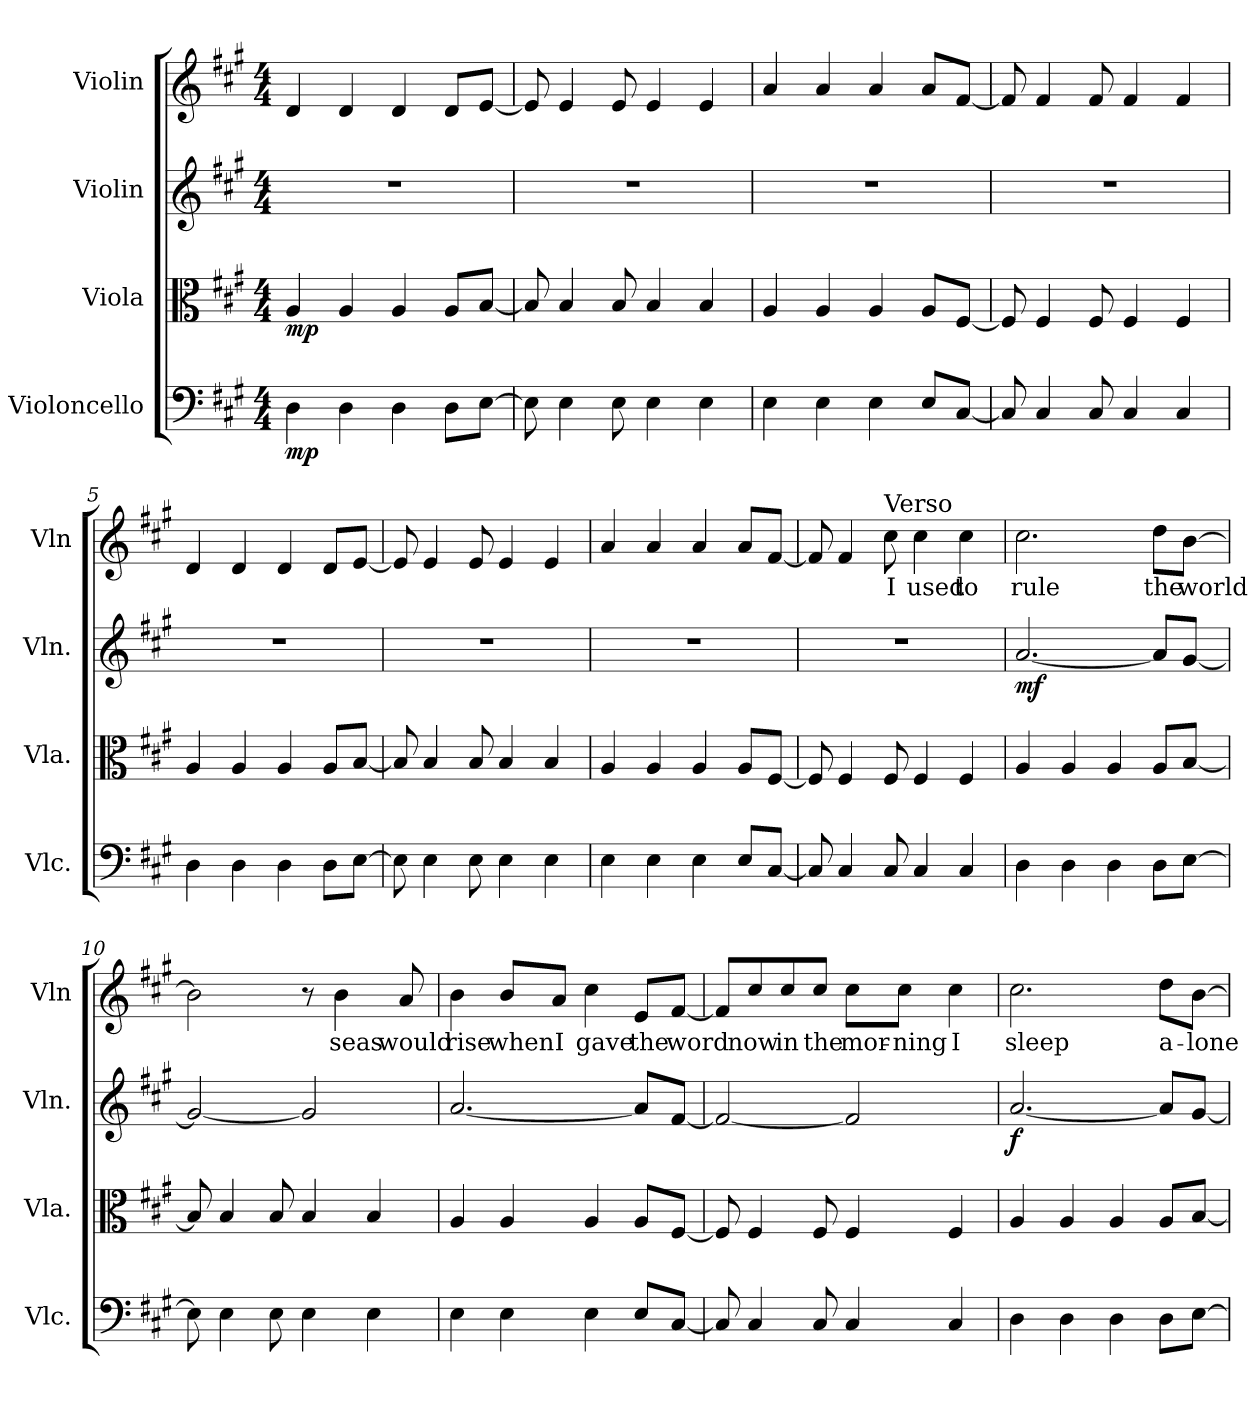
**kern	**dynam	**kern	**dynam	**kern	**dynam	**kern	**text
*part4	*part4	*part3	*part3	*part2	*part2	*part1	*part1
*staff4	*staff4	*staff3	*staff3	*staff2	*staff2	*staff1	*staff1
*I"Violoncello	*	*I"Viola	*	*I"Violin	*	*I"Violin	*
*I'Vlc.	*	*I'Vla.	*	*I'Vln.	*	*I'Vln	*
*clefF4	*	*clefC3	*	*clefG2	*	*clefG2	*
*k[f#c#g#]	*	*k[f#c#g#]	*	*k[f#c#g#]	*	*k[f#c#g#]	*
*M4/4	*	*M4/4	*	*M4/4	*	*M4/4	*
=1	=1	=1	=1	=1	=1	=1	=1
!	!LO:DY:b	!	!LO:DY:b	!	!	!	!
4D\	mp	4A/	mp	1r	.	4d/	.
4D\	.	4A/	.	.	.	4d/	.
4D\	.	4A/	.	.	.	4d/	.
8D\L	.	8A/L	.	.	.	8d/L	.
[8E\J	.	[8B/J	.	.	.	[8e/J	.
=2	=2	=2	=2	=2	=2	=2	=2
8E\]	.	8B/]	.	1r	.	8e/]	.
4E\	.	4B/	.	.	.	4e/	.
8E\	.	8B/	.	.	.	8e/	.
4E\	.	4B/	.	.	.	4e/	.
4E\	.	4B/	.	.	.	4e/	.
=3	=3	=3	=3	=3	=3	=3	=3
4E\	.	4A/	.	1r	.	4a/	.
4E\	.	4A/	.	.	.	4a/	.
4E\	.	4A/	.	.	.	4a/	.
8E\L	.	8A/L	.	.	.	8a/L	.
[8C#/J	.	[8F#/J	.	.	.	[8f#/J	.
=4	=4	=4	=4	=4	=4	=4	=4
8C#/]	.	8F#/]	.	1r	.	8f#/]	.
4C#/	.	4F#/	.	.	.	4f#/	.
8C#/	.	8F#/	.	.	.	8f#/	.
4C#/	.	4F#/	.	.	.	4f#/	.
4C#/	.	4F#/	.	.	.	4f#/	.
=5	=5	=5	=5	=5	=5	=5	=5
4D\	.	4A/	.	1r	.	4d/	.
4D\	.	4A/	.	.	.	4d/	.
4D\	.	4A/	.	.	.	4d/	.
8D\L	.	8A/L	.	.	.	8d/L	.
[8E\J	.	[8B/J	.	.	.	[8e/J	.
=6	=6	=6	=6	=6	=6	=6	=6
8E\]	.	8B/]	.	1r	.	8e/]	.
4E\	.	4B/	.	.	.	4e/	.
8E\	.	8B/	.	.	.	8e/	.
4E\	.	4B/	.	.	.	4e/	.
4E\	.	4B/	.	.	.	4e/	.
=7	=7	=7	=7	=7	=7	=7	=7
4E\	.	4A/	.	1r	.	4a/	.
4E\	.	4A/	.	.	.	4a/	.
4E\	.	4A/	.	.	.	4a/	.
8E\L	.	8A/L	.	.	.	8a/L	.
[8C#/J	.	[8F#/J	.	.	.	[8f#/J	.
=8	=8	=8	=8	=8	=8	=8	=8
8C#/]	.	8F#/]	.	1r	.	8f#/]	.
4C#/	.	4F#/	.	.	.	4f#/	.
!	!	!	!	!	!	!LO:TX:a:t=Verso	!
8C#/	.	8F#/	.	.	.	8cc#\	I
4C#/	.	4F#/	.	.	.	4cc#\	used
4C#/	.	4F#/	.	.	.	4cc#\	to
!!LO:LB:g=z
=9	=9	=9	=9	=9	=9	=9	=9
!	!	!	!	!	!LO:DY:b	!	!
4D\	.	4A/	.	[2.a/	mf	2.cc#\	rule
4D\	.	4A/	.	.	.	.	.
4D\	.	4A/	.	.	.	.	.
8D\L	.	8A/L	.	8a/L]	.	8dd\L	the
[8E\J	.	[8B/J	.	[8g#/J	.	[8b\J	world
=10	=10	=10	=10	=10	=10	=10	=10
8E\]	.	8B/]	.	2g#/_	.	2b\]	.
4E\	.	4B/	.	.	.	.	.
8E\	.	8B/	.	.	.	.	.
4E\	.	4B/	.	2g#/]	.	8r	.
.	.	.	.	.	.	4b\	seas
4E\	.	4B/	.	.	.	.	.
.	.	.	.	.	.	8a/	would
=11	=11	=11	=11	=11	=11	=11	=11
4E\	.	4A/	.	[2.a/	.	4b\	rise
4E\	.	4A/	.	.	.	8b/L	when
.	.	.	.	.	.	8a/J	I
4E\	.	4A/	.	.	.	4cc#\	gave
8E\L	.	8A/L	.	8a/L]	.	8e/L	the
[8C#/J	.	[8F#/J	.	[8f#/J	.	[8f#/J	word
=12	=12	=12	=12	=12	=12	=12	=12
8C#/]	.	8F#/]	.	2f#/_	.	8f#/L]	.
4C#/	.	4F#/	.	.	.	8cc#/	now
.	.	.	.	.	.	8cc#/	in
8C#/	.	8F#/	.	.	.	8cc#/J	the
4C#/	.	4F#/	.	2f#/]	.	8cc#\L	mor-
.	.	.	.	.	.	8cc#\J	-ning
4C#/	.	4F#/	.	.	.	4cc#\	I
=13	=13	=13	=13	=13	=13	=13	=13
!	!	!	!	!	!LO:DY:b	!	!
4D\	.	4A/	.	[2.a/	f	2.cc#\	sleep
4D\	.	4A/	.	.	.	.	.
4D\	.	4A/	.	.	.	.	.
8D\L	.	8A/L	.	8a/L]	.	8dd\L	a-
[8E\J	.	[8B/J	.	[8g#/J	.	[8b\J	-lone
=	=	=	=	=	=	=	=
*-	*-	*-	*-	*-	*-	*-	*-
